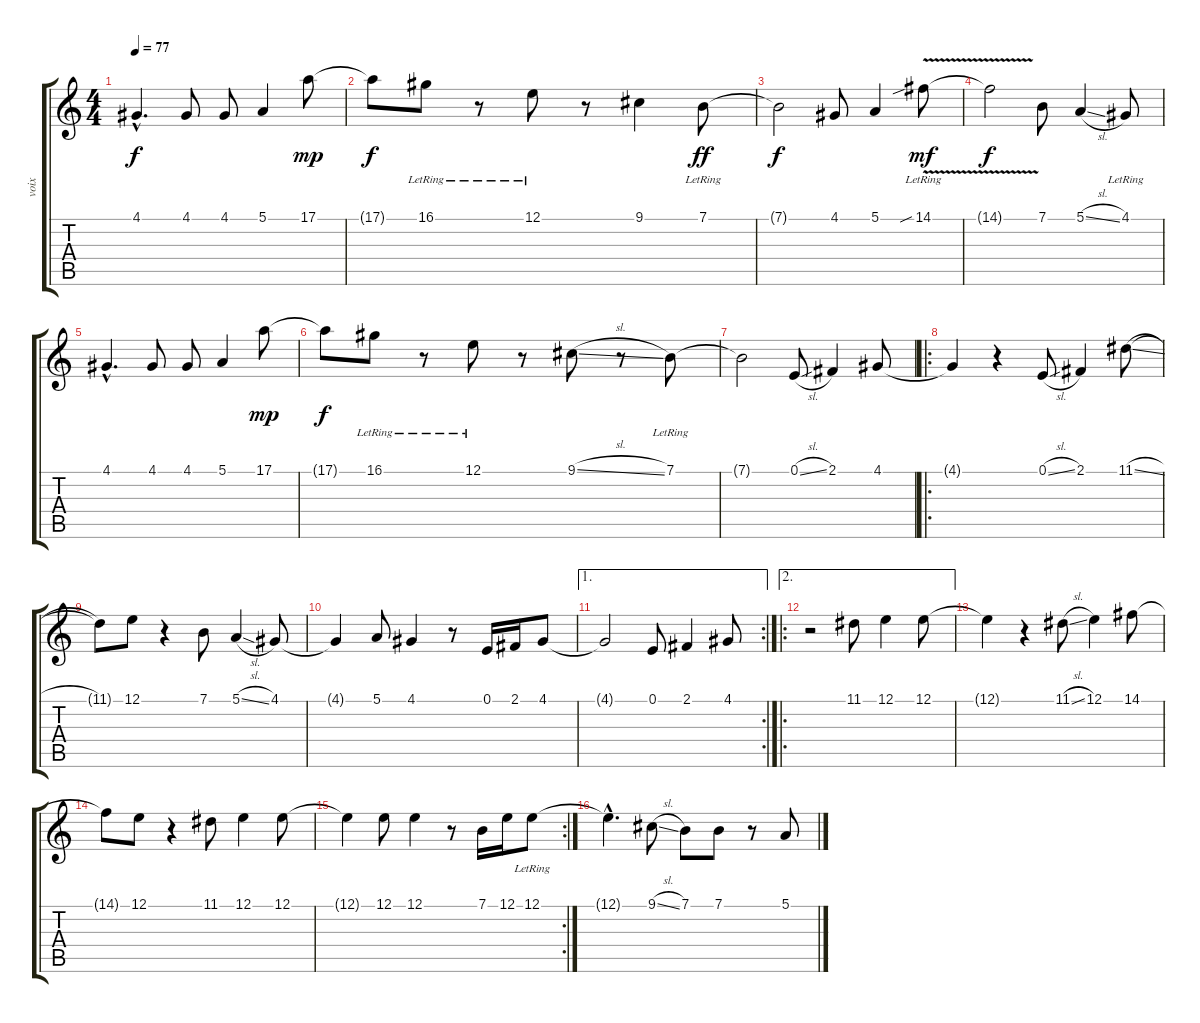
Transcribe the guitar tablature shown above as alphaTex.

\track ("voix" "voix") {instrument voiceoohs}
\staff {score tabs}
\tuning (E4 B3 G3 D3 A2 E2) {hide}
\ts (4 4)
\tempo 77
\clef g2
\ks c
4.1{hac}.4{d dy f} 4.1.8 4.1.8 5.1.4 17.1.8{dy mp} |
17.1{t}.8{dy f} 16.1{lr}.8 r.8 12.1{lr}.8 r.8 9.1.4 7.1{lr}.8{dy ff} |
7.1{t}.2{dy f} 4.1.8 5.1.4 14.1{v sib lr}.8{dy mf} |
14.1{t}.2{dy f} 7.1.8 5.1{sl}.4 4.1{lr}.8 |
4.1{hac}.4{d} 4.1.8 4.1.8 5.1.4 17.1.8{dy mp} |
17.1{t}.8{dy f} 16.1{lr}.8 r.8 12.1{lr}.8 r.8 9.1{sl}.8 r.8 7.1{lr}.8 |
7.1{t}.2 0.1{sl}.8 2.1.4 4.1.8 |
\ro
4.1{t}.4 r.4 0.1{sl}.8 2.1.4 11.1{sl}.8 |
11.1{t}.8 12.1.8 r.4 7.1.8 5.1{sl}.4 4.1.8 |
4.1{t}.4 5.1.8 4.1.4 r.8 0.1.16 2.1.16 4.1.8 |
\ae 1
\rc 2
4.1{t}.2 0.1.8 2.1.4 4.1.8 |
\ae 2
\ro
r.2 11.1.8{volume 11} 12.1.4 12.1.8 |
12.1{t}.4 r.4 11.1{sl}.8 12.1.4 14.1.8 |
14.1{t}.8 12.1.8 r.4 11.1.8 12.1.4 12.1.8 |
\rc 2
12.1{t}.4 12.1.8 12.1.4 r.8 7.1.16 12.1.16 12.1{lr}.8 |
12.1{hac t}.4{d} 9.1{sl}.8 7.1.8 7.1.8 r.8 5.1{sl}.8
